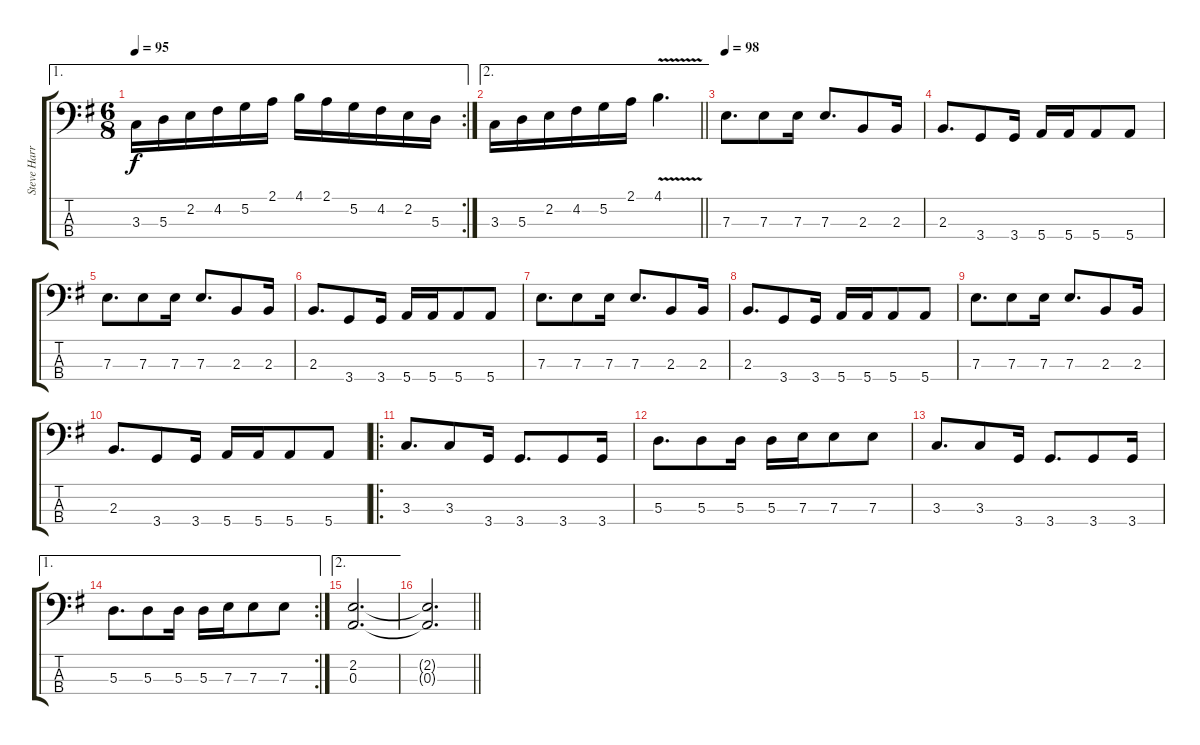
\track ("Steve Harris" "Steve Harr") {instrument electricbassfinger}
\staff {score tabs}
\tuning (G2 D2 A1 E1) {hide}
\ae 1
\rc 2
\ts (6 8)
\tempo 95
\clef f4
\ks g
3.3.16{dy f} 5.3.16 2.2.16 4.2.16 5.2.16 2.1.16 4.1.16 2.1.16 5.2.16 4.2.16 2.2.16 5.3.16 |
\ae 2
\barLineRight lightlight
3.3.16 5.3.16 2.2.16 4.2.16 5.2.16 2.1.16 4.1{v}.4{d} |
\tempo 98
7.3.8{d} 7.3.8 7.3.16 7.3.8{d} 2.3.8 2.3.16 |
2.3.8{d} 3.4.8 3.4.16 5.4.16 5.4.16 5.4.8 5.4.8 |
7.3.8{d} 7.3.8 7.3.16 7.3.8{d} 2.3.8 2.3.16 |
2.3.8{d} 3.4.8 3.4.16 5.4.16 5.4.16 5.4.8 5.4.8 |
7.3.8{d} 7.3.8 7.3.16 7.3.8{d} 2.3.8 2.3.16 |
2.3.8{d} 3.4.8 3.4.16 5.4.16 5.4.16 5.4.8 5.4.8 |
7.3.8{d} 7.3.8 7.3.16 7.3.8{d} 2.3.8 2.3.16 |
2.3.8{d} 3.4.8 3.4.16 5.4.16 5.4.16 5.4.8 5.4.8 |
\ro
3.3.8{d} 3.3.8 3.4.16 3.4.8{d} 3.4.8 3.4.16 |
5.3.8{d} 5.3.8 5.3.16 5.3.16 7.3.16 7.3.8 7.3.8 |
3.3.8{d} 3.3.8 3.4.16 3.4.8{d} 3.4.8 3.4.16 |
\ae 1
\rc 2
5.3.8{d} 5.3.8 5.3.16 5.3.16 7.3.16 7.3.8 7.3.8 |
\ae 2
(2.2 0.3).2{d} |
\barLineRight lightlight
(2.2{t} 0.3{t}).2{d}
